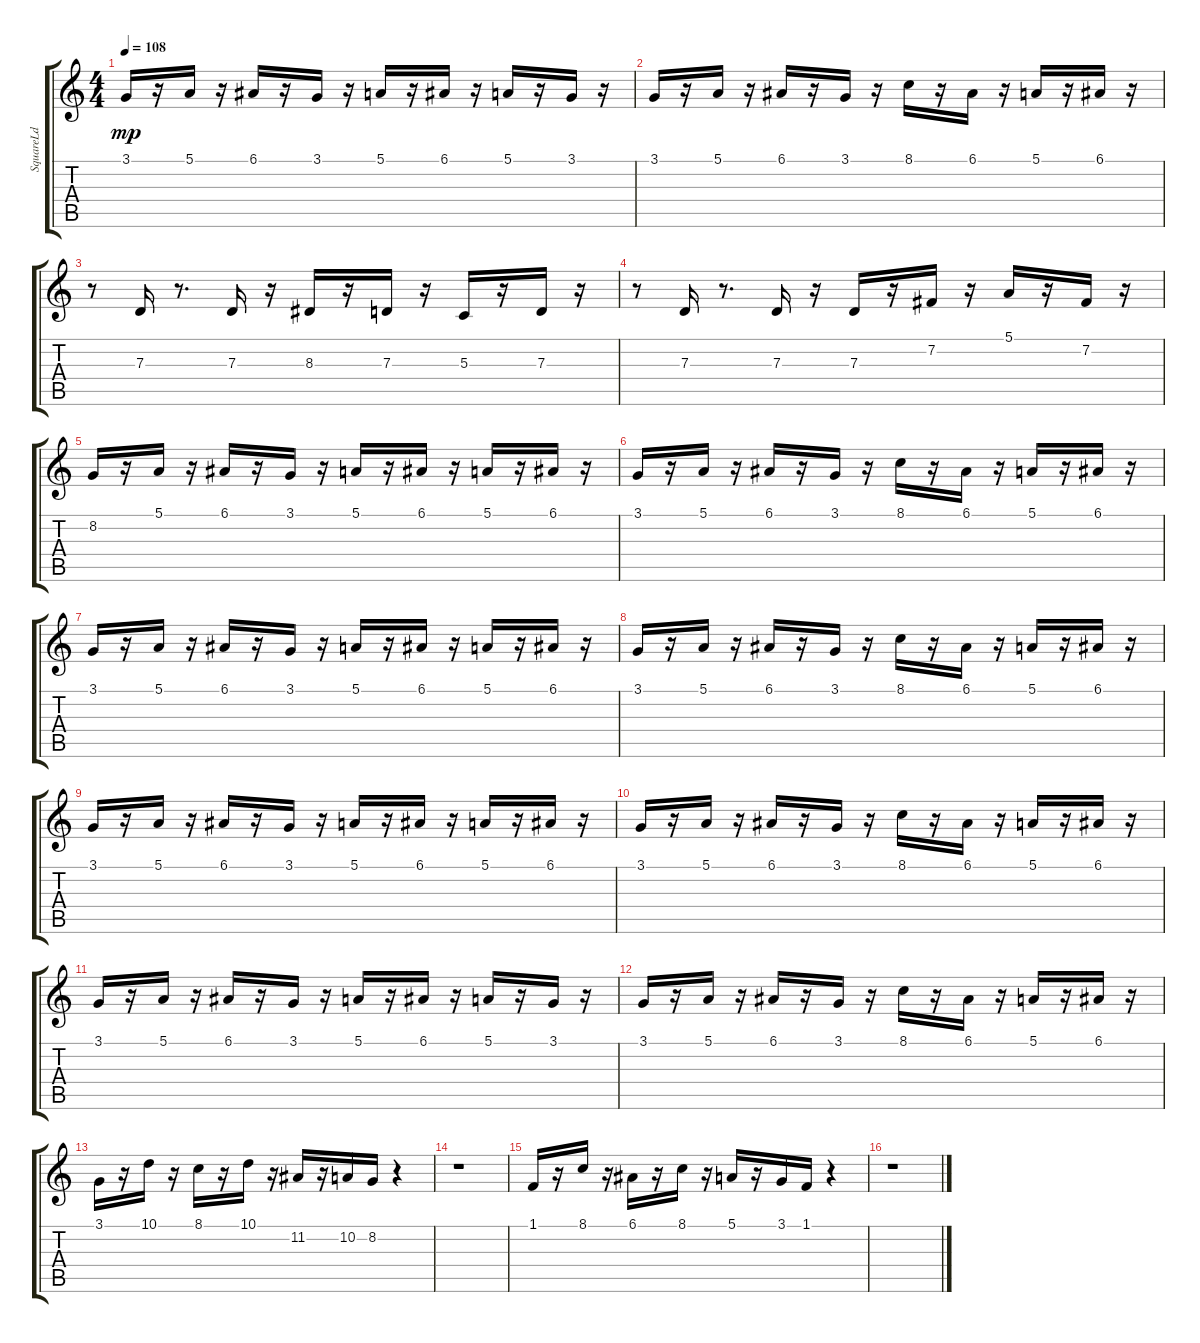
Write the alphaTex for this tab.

\track ("SquareLd" "SquareLd") {instrument lead1square}
\staff {score tabs}
\tuning (E4 B3 G3 D3 A2 E2) {hide}
\ts (4 4)
\tempo 108
\clef g2
\ks c
3.1.16{dy mp} r.16 5.1.16 r.16 6.1.16 r.16 3.1.16 r.16 5.1.16 r.16 6.1.16 r.16 5.1.16 r.16 3.1.16 r.16 |
3.1.16 r.16 5.1.16 r.16 6.1.16 r.16 3.1.16 r.16 8.1.16 r.16 6.1.16 r.16 5.1.16 r.16 6.1.16 r.16 |
r.8 7.3.16 r.8{d} 7.3.16 r.16 8.3.16 r.16 7.3.16 r.16 5.3.16 r.16 7.3.16 r.16 |
r.8 7.3.16 r.8{d} 7.3.16 r.16 7.3.16 r.16 7.2.16 r.16 5.1.16 r.16 7.2.16 r.16 |
8.2.16 r.16 5.1.16 r.16 6.1.16 r.16 3.1.16 r.16 5.1.16 r.16 6.1.16 r.16 5.1.16 r.16 6.1.16 r.16 |
3.1.16 r.16 5.1.16 r.16 6.1.16 r.16 3.1.16 r.16 8.1.16 r.16 6.1.16 r.16 5.1.16 r.16 6.1.16 r.16 |
3.1.16 r.16 5.1.16 r.16 6.1.16 r.16 3.1.16 r.16 5.1.16 r.16 6.1.16 r.16 5.1.16 r.16 6.1.16 r.16 |
3.1.16 r.16 5.1.16 r.16 6.1.16 r.16 3.1.16 r.16 8.1.16 r.16 6.1.16 r.16 5.1.16 r.16 6.1.16 r.16 |
3.1.16 r.16 5.1.16 r.16 6.1.16 r.16 3.1.16 r.16 5.1.16 r.16 6.1.16 r.16 5.1.16 r.16 6.1.16 r.16 |
3.1.16 r.16 5.1.16 r.16 6.1.16 r.16 3.1.16 r.16 8.1.16 r.16 6.1.16 r.16 5.1.16 r.16 6.1.16 r.16 |
3.1.16 r.16 5.1.16 r.16 6.1.16 r.16 3.1.16 r.16 5.1.16 r.16 6.1.16 r.16 5.1.16 r.16 3.1.16 r.16 |
3.1.16 r.16 5.1.16 r.16 6.1.16 r.16 3.1.16 r.16 8.1.16 r.16 6.1.16 r.16 5.1.16 r.16 6.1.16 r.16 |
3.1.16 r.16 10.1.16 r.16 8.1.16 r.16 10.1.16 r.16 11.2.16 r.16 10.2.16 8.2.16 r.4 |
r.1 |
1.1.16 r.16 8.1.16 r.16 6.1.16 r.16 8.1.16 r.16 5.1.16 r.16 3.1.16 1.1.16 r.4 |
r.1
